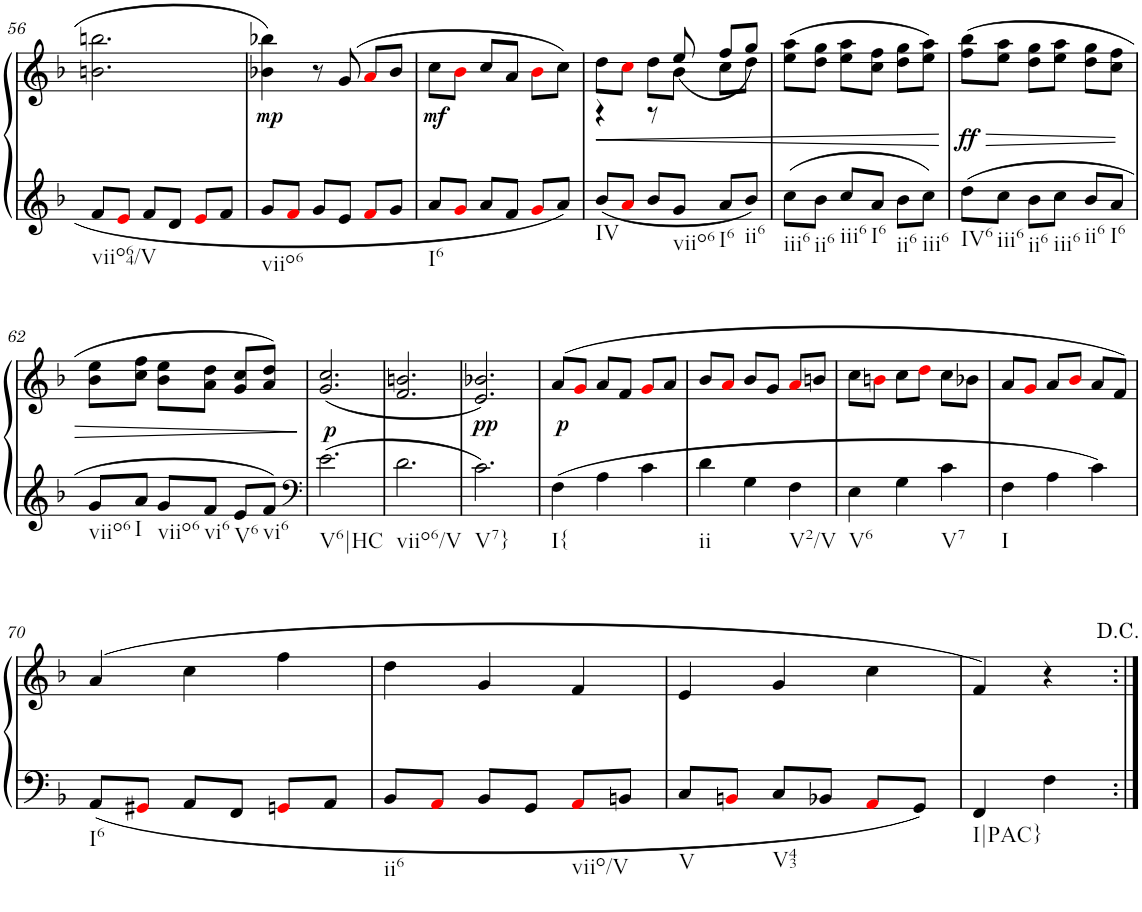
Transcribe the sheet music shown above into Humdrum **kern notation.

**kern	**kern	**dynam
*part1	*part1	*part1
*staff2	*staff1	*staff1/2
*I"Piano	*	*
*I'Pno	*	*
!!LO:PB:g=z
*clefG2	*clefG2	*
*k[b-]	*k[b-]	*
*F:	*F:	*
*M3/4	*M3/4	*
=56	=56	=56
!LO:TX:b:t=viio64/V	!	!
8f/L	2.bn\ 2.bbn\	.
8ei/J	.	.
8f/L	.	.
8d/J	.	.
8ei/L	.	.
8f/J	.	.
=57	=57	=57
!LO:TX:b:t=viio6	!	!
!	!	!LO:DY:b
8g/L	4b-X\ 4bb-X\	mp
8fi/J	.	.
8g/L	8r	.
8e/J	(8g/	.
8fi/L	8ai/L	.
8g/J	8b-/J	.
=58	=58	=58
!LO:TX:b:t=I6	!	!
!	!	!LO:DY:b
8a/L	8cc\L	mf
8gi/J	8b-i\J	.
8a/L	8cc/L	.
8f/J	8a/J	.
8gi/L	8b-i\L	.
8a/J	8cc\J)	.
=59	=59	=59
!LO:TX:b:t=IV	!	!
!	!	!LO:HP:b
*	*^	*
8b-/L	8dd\L	4r	<
8ai/J	8cci\J	.	.
8b-/L	8dd\L	8r	.
!LO:TX:b:t=viio6	!	!	!
8g/J	8b-\J	(8ee/	.
!LO:TX:b:t=I6	!	!	!
8a/L	8cc\L	8ff/L	.
!LO:TX:b:t=ii6	!	!	!
8b-/J	8dd\J	8gg/J)	.
=60	=60	=60	=60
!LO:TX:b:t=iii6	!	!	!
*	*v	*v	*
8cc\L	(>8ee\ 8aa\L	.
!LO:TX:b:t=ii6	!	!
8b-\J	8dd\ 8gg\J	.
!LO:TX:b:t=iii6	!	!
8cc/L	8ee\ 8aa\L	.
!LO:TX:b:t=I6	!	!
8a/J	8cc\ 8ff\J	.
!LO:TX:b:t=ii6	!	!
8b-\L	8dd\ 8gg\L	.
!LO:TX:b:t=iii6	!	!
8cc\J	8ee\ 8aa\J)	.
.	.	[
=61	=61	=61
!LO:TX:b:t=IV6	!	!
!	!	!LO:HP:b
!	!	!LO:DY:n=1:b
8dd\L	(8ff\ 8bb-\L	> ff
!LO:TX:b:t=iii6	!	!
8cc\J	8ee\ 8aa\J	.
!LO:TX:b:t=ii6	!	!
8b-\L	8dd\ 8gg\L	.
!LO:TX:b:t=iii6	!	!
8cc\J	8ee\ 8aa\J	.
!LO:TX:b:t=ii6	!	!
8b-/L	8dd\ 8gg\L	.
!LO:TX:b:t=I6	!	!
8a/J	8cc\ 8ff\J	.
!!LO:LB:g=z
=62	=62	=62
!LO:TX:b:t=viio6	!	!
8g/L	8b-\ 8ee\L	.
!LO:TX:b:t=I	!	!
8a/J	8cc\ 8ff\J	.
!LO:TX:b:t=viio6	!	!
8g/L	8b-\ 8ee\L	.
!LO:TX:b:t=vi6	!	!
8f/J	8a\ 8dd\J	.
!LO:TX:b:t=V6	!	!
8e/L	8g/ 8cc/L	.
!LO:TX:b:t=vi6	!	!
8f/J	8a/ 8dd/J)	.
.	.	]
=63	=63	=63
*clefF4	*	*
!LO:TX:b:t=V6|HC	!	!
!	!	!LO:DY:b
2.e\	(2.g/ 2.cc/	p
=64	=64	=64
!LO:TX:b:t=viio6/V	!	!
2.d\	2.f/ 2.bn/	.
=65	=65	=65
!LO:TX:b:t=V7}	!	!
!	!	!LO:DY:b
2.c\	2.e/ 2.b-X/)	pp
=66	=66	=66
!LO:TX:b:t=I{	!	!
!	!	!LO:DY:b
4F\	(8a/L	p
.	8gi/J	.
4A\	8a/L	.
.	8f/J	.
4c\	8gi/L	.
.	8a/J	.
=67	=67	=67
!LO:TX:b:t=ii	!	!
4d\	8b-/L	.
.	8ai/J	.
4G\	8b-/L	.
.	8g/J	.
!LO:TX:b:t=V2/V	!	!
4F\	8ai/L	.
.	8bn/J	.
=68	=68	=68
!LO:TX:b:t=V6	!	!
4E\	8cc\L	.
.	8bni\J	.
4G\	8cc\L	.
.	8ddi\J	.
!LO:TX:b:t=V7	!	!
4c\	8cc\L	.
.	8b-X\J	.
=69	=69	=69
!LO:TX:b:t=I	!	!
4F\	8a/L	.
.	8gi/J	.
4A\	8a/L	.
.	8b-i/J	.
4c\	8a/L	.
.	8f/J)	.
!!LO:LB:g=z
=70	=70	=70
!LO:TX:b:t=I6	!	!
8AA/L	(4a/	.
8GG#Xi/J	.	.
8AA/L	4cc\	.
8FF/J	.	.
8GGni/L	4ff\	.
8AA/J	.	.
=71	=71	=71
!LO:TX:b:t=ii6	!	!
8BB-/L	4dd\	.
8AAi/J	.	.
8BB-/L	4g/	.
8GG/J	.	.
!LO:TX:b:t=viio/V	!	!
8AAi/L	4f/	.
8BBn/J	.	.
=72	=72	=72
!LO:TX:b:t=V	!	!
8C/L	4e/	.
8BBni/J	.	.
!LO:TX:b:t=V43	!	!
8C/L	4g/	.
8BB-X/J	.	.
8AAi/L	4cc\	.
8GG/J	.	.
=73	=73	=73
!LO:TX:b:t=I|PAC}	!	!
4FF/	4f/)	.
4F\	4r	.
=:|!	=:|!	=:|!
*-	*-	*-
